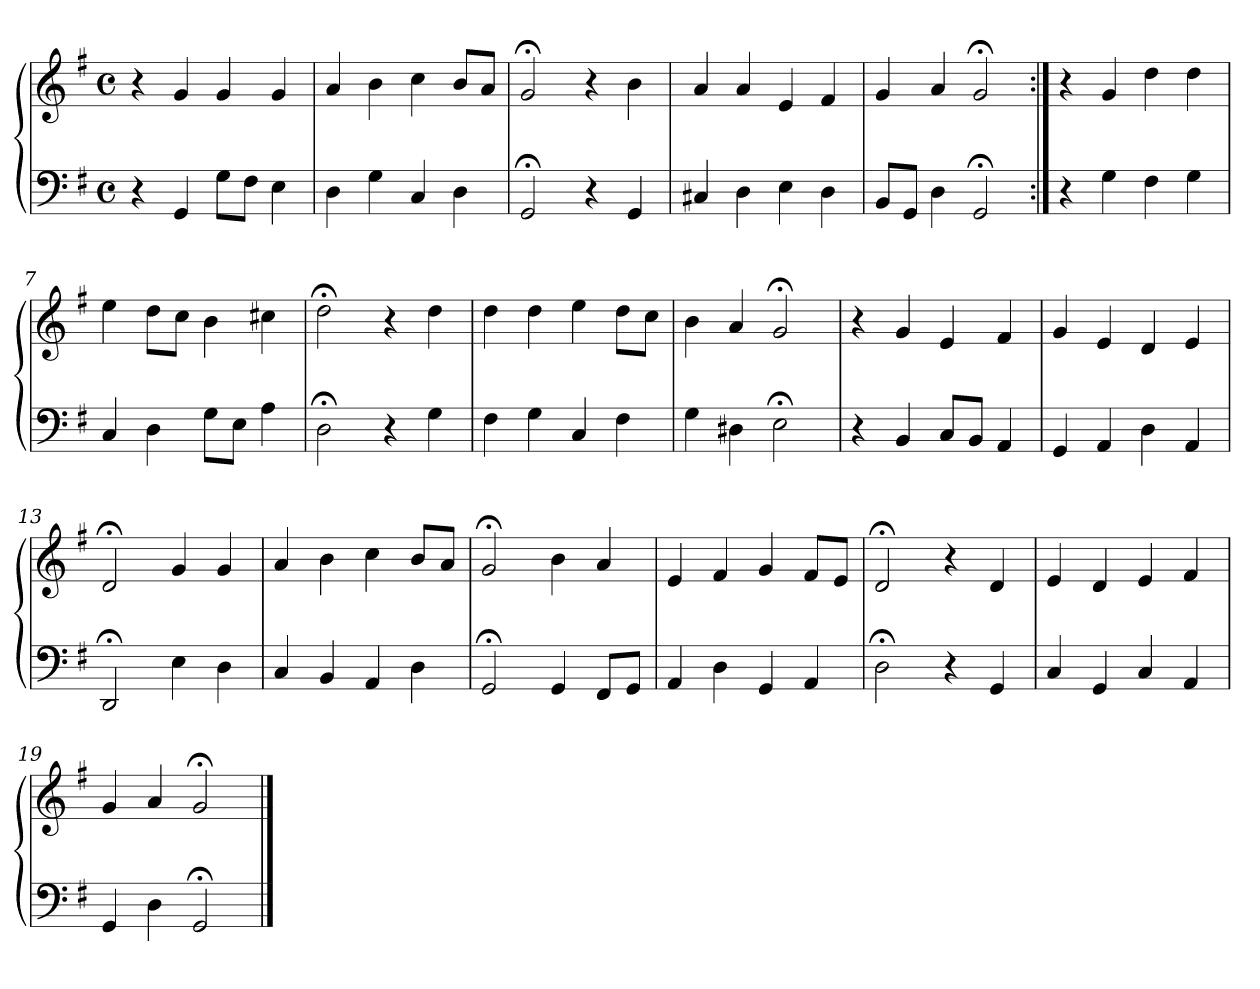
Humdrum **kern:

**kern	**kern
*part1	*part1
*staff2	*staff1
*clefF4	*clefG2
*k[f#]	*k[f#]
*M4/4	*M4/4
*met(c)	*met(c)
=1	=1
4r	4r
4GG	4g
8GL	4g
8F#J	.
4E	4g
=2	=2
4D	4a
4G	4b
4C	4cc
4D	8bL
.	8aJ
=3	=3
2GG;<	2g;<
4r	4r
4GG	4b
=4	=4
4C#X	4a
4D	4a
4E	4e
4D	4f#
=5	=5
8BBL	4g
8GGJ	.
4D	4a
2GG;<	2g;<
=6:|!	=6:|!
4r	4r
4G	4g
4F#	4dd
4G	4dd
!!LO:LB:g=z
=7	=7
4C	4ee
4D	8ddL
.	8ccJ
8GL	4b
8EJ	.
4A	4cc#X
=8	=8
2D;<	2dd;<
4r	4r
4G	4dd
=9	=9
4F#	4dd
4G	4dd
4C	4ee
4F#	8ddL
.	8ccJ
=10	=10
4G	4b
4D#X	4a
2E;<	2g;<
=11	=11
4r	4r
4BB	4g
8CL	4e
8BBJ	.
4AA	4f#
=12	=12
4GG	4g
4AA	4e
4D	4d
4AA	4e
=13	=13
2DD;<	2d;<
4E	4g
4D	4g
!!LO:LB:g=z
=14	=14
4C	4a
4BB	4b
4AA	4cc
4D	8bL
.	8aJ
=15	=15
2GG;<	2g;<
4GG	4b
8FF#L	4a
8GGJ	.
=16	=16
4AA	4e
4D	4f#
4GG	4g
4AA	8f#L
.	8eJ
=17	=17
2D;<	2d;<
4r	4r
4GG	4d
=18	=18
4C	4e
4GG	4d
4C	4e
4AA	4f#
=19	=19
4GG	4g
4D	4a
2GG;<	2g;<
==	==
*-	*-
